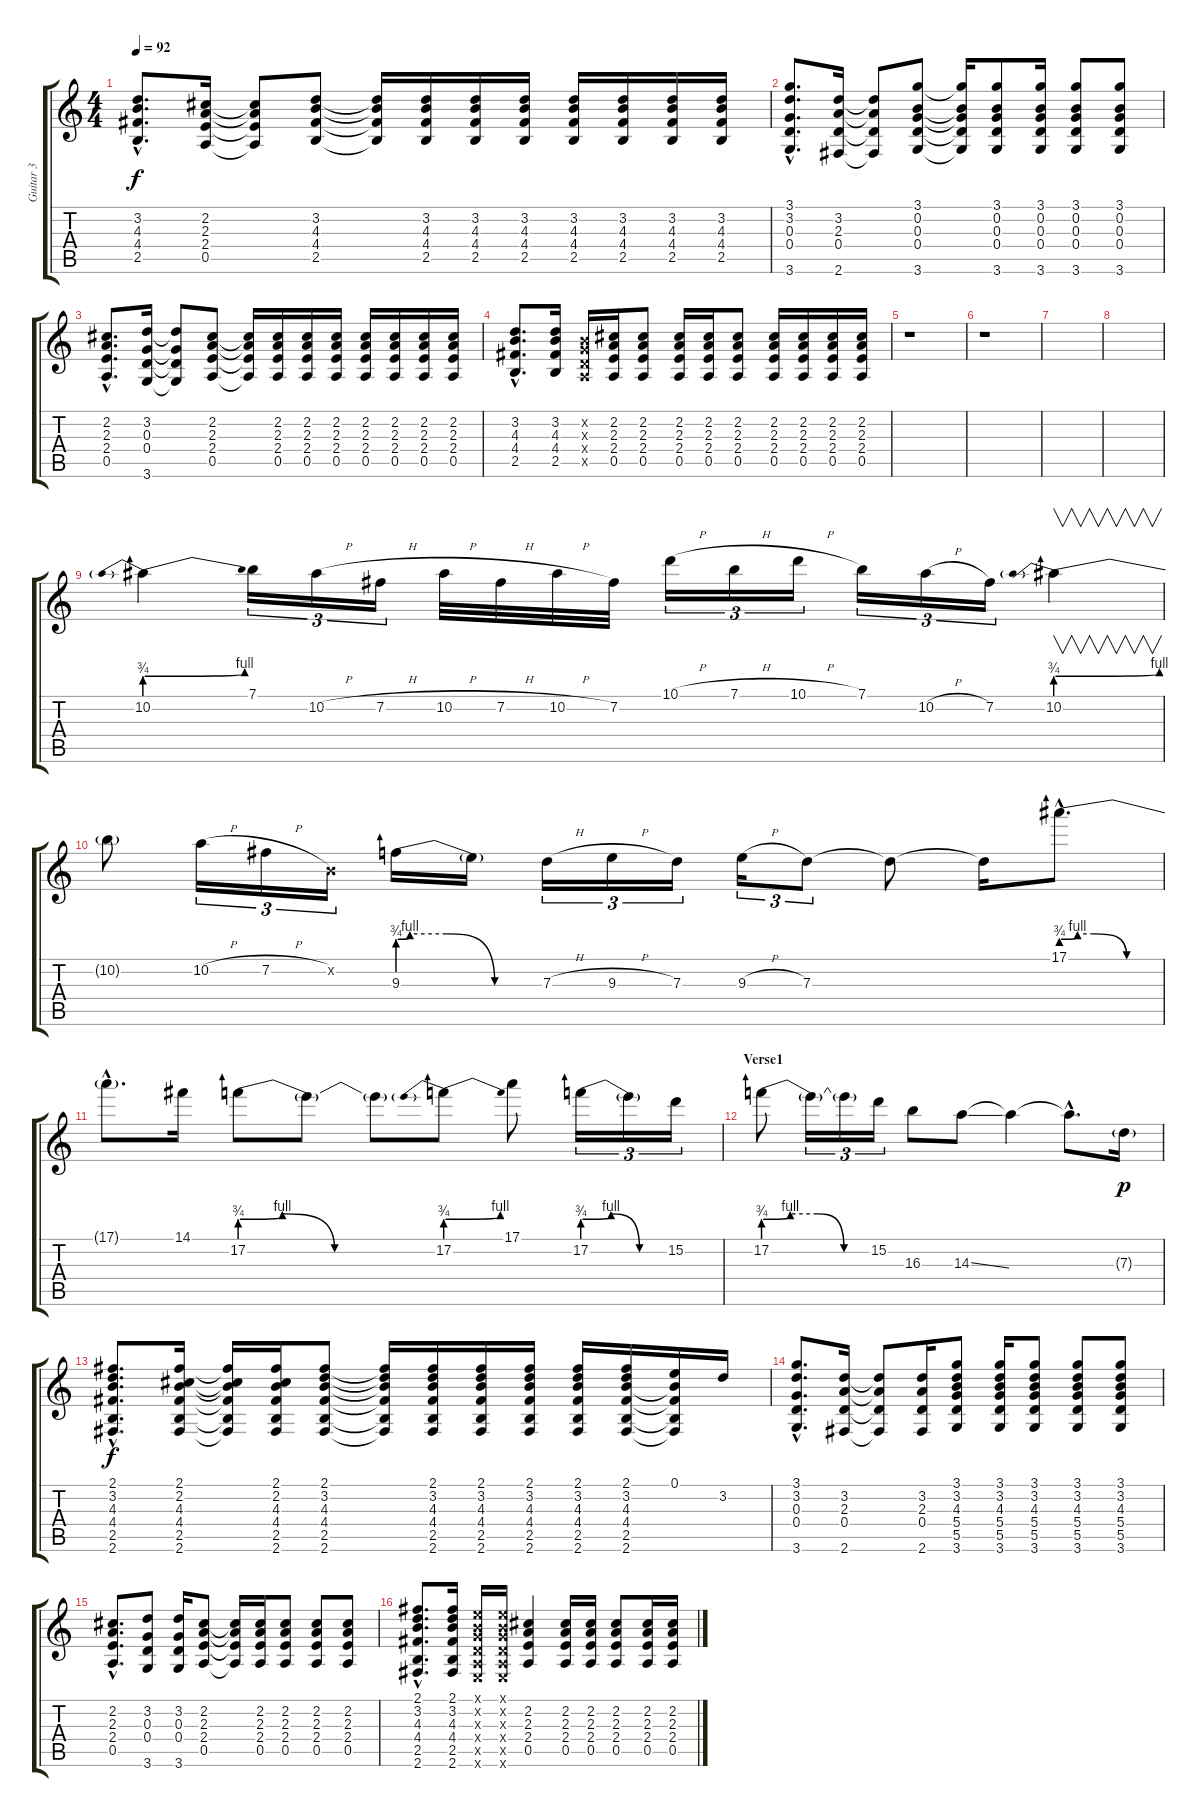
\track ("Guitar 3" "Guitar 3") {instrument acousticguitarnylon}
\staff {score tabs}
\tuning (E4 B3 G3 D3 A2 E2) {hide}
\ts (4 4)
\tempo 92
\clef g2
\ks c
(3.2{hac} 4.3{hac} 4.4{hac} 2.5{hac}).8{d dy f instrument acousticguitarnylon} (2.2 2.3 2.4 0.5).16 (2.2{t} 2.3{t} 2.4{t} 0.5{t}).8 (3.2 4.3 4.4 2.5).8 (3.2{t} 4.3{t} 4.4{t} 2.5{t}).16 (3.2 4.3 4.4 2.5).16 (3.2 4.3 4.4 2.5).16 (3.2 4.3 4.4 2.5).16 (3.2 4.3 4.4 2.5).16 (3.2 4.3 4.4 2.5).16 (3.2 4.3 4.4 2.5).16 (3.2 4.3 4.4 2.5).16 |
(3.1{hac} 3.2{hac} 0.3{hac} 0.4{hac} 3.6{hac}).8{d} (3.2 2.3 0.4 2.6).16 (3.2{t} 2.3{t} 0.4{t} 2.6{t}).8 (3.1 0.2 0.3 0.4 3.6).8 (3.1{t} 0.2{t} 0.3{t} 0.4{t} 3.6{t}).16 (3.1 0.2 0.3 0.4 3.6).8 (3.1 0.2 0.3 0.4 3.6).16 (3.1 0.2 0.3 0.4 3.6).8 (3.1 0.2 0.3 0.4 3.6).8 |
(2.2{hac} 2.3{hac} 2.4{hac} 0.5{hac}).8{d} (3.2 0.3 0.4 3.6).16 (3.2{t} 0.3{t} 0.4{t} 3.6{t}).8 (2.2 2.3 2.4 0.5).8 (2.2{t} 2.3{t} 2.4{t} 0.5{t}).16 (2.2 2.3 2.4 0.5).16 (2.2 2.3 2.4 0.5).16 (2.2 2.3 2.4 0.5).16 (2.2 2.3 2.4 0.5).16 (2.2 2.3 2.4 0.5).16 (2.2 2.3 2.4 0.5).16 (2.2 2.3 2.4 0.5).16 |
(3.2{hac} 4.3{hac} 4.4{hac} 2.5{hac}).8{d} (3.2 4.3 4.4 2.5).16 (0.2{x} 0.3{x} 0.4{x} 0.5{x}).16 (2.2 2.3 2.4 0.5).16 (2.2 2.3 2.4 0.5).8 (2.2 2.3 2.4 0.5).16 (2.2 2.3 2.4 0.5).16 (2.2 2.3 2.4 0.5).8 (2.2 2.3 2.4 0.5).16 (2.2 2.3 2.4 0.5).16 (2.2 2.3 2.4 0.5).16 (2.2 2.3 2.4 0.5).16 |
r.1 |
r.1 |
|
|
10.2{be (prebendbend 0 3 60 4)}.4{volume 9 balance 0 instrument distortionguitar} 7.1.16{tu (3 2)} 10.2{h}.16{tu (3 2)} 7.2{h}.16{tu (3 2)} 10.2{h}.32 7.2{h}.32 10.2{h}.32 7.2.32 10.1{h}.16{tu (3 2)} 7.1{h}.16{tu (3 2)} 10.1{h}.16{tu (3 2)} 7.1.16{tu (3 2)} 10.2{h}.16{tu (3 2)} 7.2.16{tu (3 2)} 10.2{be (prebendbend 0 3 60 4)}.4{v} |
10.2{t}.8 10.2{h}.16{tu (3 2)} 7.2{h}.16{tu (3 2)} 0.2{x}.16{tu (3 2)} 9.3{be (custom 0 3 5 4 20 4 40 0 60 0)}.16 9.3{t}.16 7.3{h}.16{tu (3 2)} 9.3{h}.16{tu (3 2)} 7.3.16{tu (3 2)} 9.3{h}.16{tu (3 2)} 7.3.8{tu (3 2)} 7.3{t}.8 7.3{t}.16 17.1{be (custom 0 3 10 4 20 4 40 0 60 0) hac}.8{d} |
17.1{hac t}.8{d} 14.1.16 17.2{be (custom 0 3 13 4 29 0 60 0)}.8 17.2{t}.8 17.2{t}.8 17.2{be (prebendbend 0 3 60 4)}.8 17.1.8 17.2{be (custom 0 3 20 4 40 0 60 0)}.16{tu (3 2)} 17.2{t}.16{tu (3 2)} 15.2.16{tu (3 2)} |
\section ("" "Verse1")
17.2{be (custom 0 3 15 4 30 4 45 0 60 0)}.8 17.2{t}.16{tu (3 2)} 17.2{t}.16{tu (3 2)} 15.2.16{tu (3 2)} 16.3.8 14.3{ss}.8 14.3{t}.4 14.3{hac t}.8{d} 7.3{g}.16{dy p} |
(2.1{hac} 3.2{hac} 4.3{hac} 4.4{hac} 2.5{hac} 2.6{hac}).8{d dy f volume 12 balance 8 instrument acousticguitarnylon} (2.1 2.2 4.3 4.4 2.5 2.6).16 (2.1{t} 2.2{t} 4.3{t} 4.4{t} 2.5{t} 2.6{t}).16 (2.1 2.2 4.3 4.4 2.5 2.6).16 (2.1 3.2 4.3 4.4 2.5 2.6).8 (2.1{t} 3.2{t} 4.3{t} 4.4{t} 2.5{t} 2.6{t}).16 (2.1 3.2 4.3 4.4 2.5 2.6).16 (2.1 3.2 4.3 4.4 2.5 2.6).16 (2.1 3.2 4.3 4.4 2.5 2.6).16 (2.1 3.2 4.3 4.4 2.5 2.6).16 (2.1 3.2 4.3 4.4 2.5 2.6).16 (0.1 4.3{t} 4.4{t} 2.5{t} 2.6{t}).16 3.2.16 |
(3.1{hac} 3.2{hac} 0.3{hac} 0.4{hac} 3.6{hac}).8{d} (3.2 2.3 0.4 2.6).16 (3.2{t} 2.3{t} 0.4{t} 2.6{t}).8 (3.2 2.3 0.4 2.6).16 (3.1 3.2 4.3 5.4 5.5 3.6).8 (3.1 3.2 4.3 5.4 5.5 3.6).16 (3.1 3.2 4.3 5.4 5.5 3.6).8 (3.1 3.2 4.3 5.4 5.5 3.6).8 (3.1 3.2 4.3 5.4 5.5 3.6).8 |
(2.2{hac} 2.3{hac} 2.4{hac} 0.5{hac}).8{d} (3.2 0.3 0.4 3.6).8 (3.2 0.3 0.4 3.6).16 (2.2 2.3 2.4 0.5).8 (2.2{t} 2.3{t} 2.4{t} 0.5{t}).16 (2.2 2.3 2.4 0.5).16 (2.2 2.3 2.4 0.5).8 (2.2 2.3 2.4 0.5).8 (2.2 2.3 2.4 0.5).8 |
(2.1{hac} 3.2{hac} 4.3{hac} 4.4{hac} 2.5{hac} 2.6{hac}).8{d} (2.1 3.2 4.3 4.4 2.5 2.6).16 (0.1{x} 0.2{x} 0.3{x} 0.4{x} 0.5{x} 0.6{x}).16 (0.1{x} 0.2{x} 0.3{x} 0.4{x} 0.5{x} 0.6{x}).16 (2.2 2.3 2.4 0.5).4 (2.2 2.3 2.4 0.5).16 (2.2 2.3 2.4 0.5).16 (2.2 2.3 2.4 0.5).8 (2.2 2.3 2.4 0.5).16 (2.2 2.3 2.4 0.5).16
